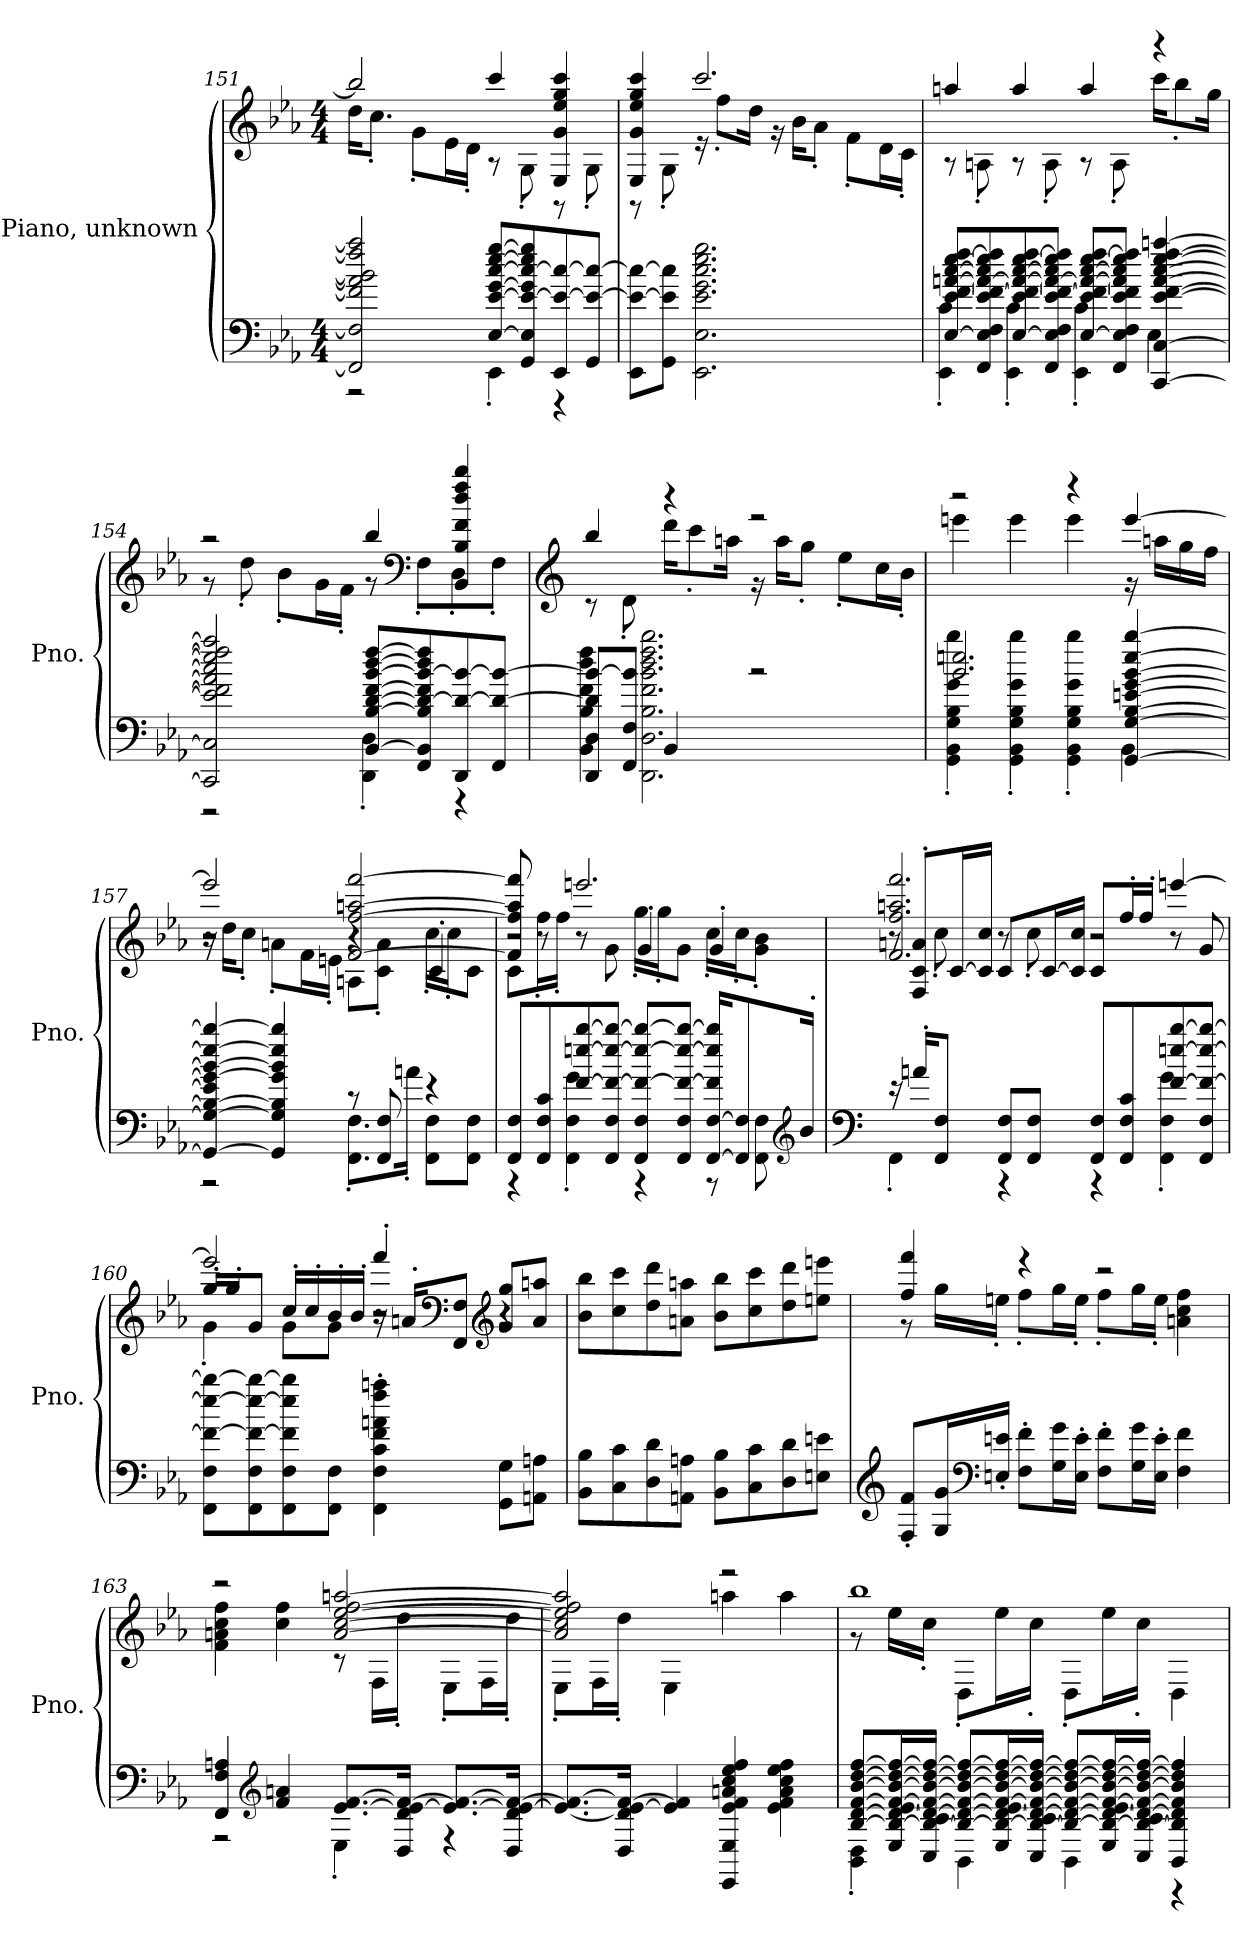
**kern	**kern
*part1	*part1
*staff2	*staff1
*I"Piano, unknown	*
*I'Pno.	*
!!LO:LB:g=z
*clefF4	*clefG2
*k[b-e-a-]	*k[b-e-a-]
*M4/4	*M4/4
=151	=151
*^	*^
2FF/] 2F/] 2f/] 2a-/] 2b/] 2ff/] 2aa-/]	2r	2bb/]	16dd\KL
.	.	.	8.cc'\J
.	.	.	8g'\L
.	.	.	16e-\L
.	.	.	16d'\JJ
[8E-/ [8e-/ [8g/ [8cc/ [8ee-/ [8gg/L	4EE-'\	4ccc/	8r
8GG/ 8E-/] 8e-/_ 8g/] 8cc/_ 8ee-/] 8gg/]	.	.	8G'\
8EE-/ 8e-/_ 8cc/_	4r	4E-/ 4g/ 4ee-/ 4gg/ 4ccc/	8r
8GG/ 8e-/_ 8cc/_J	.	.	8G'\
*v	*v	*	*
=152	=152	=152
8EE-\ 8e-\_ 8cc\_L	4E-/ 4g/ 4ee-/ 4gg/ 4ccc/	8r
8GG\ 8e-\] 8cc\]J	.	8G'\
2.EE-\ 2.E-\ 2.e-\ 2.g\ 2.cc\ 2.ee-\ 2.gg\	2.ccc/	16r
.	.	8ff'\L
.	.	16dd\Jk
.	.	16r
.	.	16b-\KL
.	.	8a-'\J
.	.	8f'\L
.	.	16d\L
.	.	16c'\JJ
=153	=153	=153
*^	*	*
[8E-/ [8e-/ [8f/ [8an/ [8cc/ [8ee-/ [8ff/L	4EE-\' 4c\'	4aan/	8r
8FF/ 8E-/] 8F/ 8e-/] 8f/_ 8a/_ 8cc/] 8ee-/] 8ff/]	.	.	8An'\
[8E-/ [8e-/ 8f/_ 8a/_ [8cc/ [8ee-/ [8ff/	4EE-\' 4c\'	4aa/	8r
8FF/ 8E-/] 8F/ 8e-/] 8f/_ 8a/_ 8cc/] 8ee-/] 8ff/]J	.	.	8A'\
[8E-/ [8e-/ 8f/_ 8a/_ [8cc/ [8ee-/ [8ff/L	4EE-\' 4c\'	4aa/	8r
8FF/ 8E-/] 8F/ 8e-/] 8f/] 8a/] 8cc/] 8ee-/] 8ff/]J	.	.	8A'\
[4CC/ [4C/ [4e-/ [4f/ [4a/ [4cc/ [4ee-/ [4ff/ [4aan/	4E-\	4r	16ccc\KL
.	.	.	8bb-'\
.	.	.	16gg\Jk
!!LO:LB:g=z	!!
=154	=154	=154	=154
2CC/] 2C/] 2e-/] 2f/] 2a/] 2cc/] 2ee-/] 2ff/] 2aa/]	2r	2r	8r
.	.	.	8dd'\
.	.	.	8b-'\L
.	.	.	16g\L
.	.	.	16f'\JJ
[8BB-/ [8B-/ [8d/ [8f/ [8b-/ [8dd/ [8ff/L	4DD\' 4D\'	4bb-/	8r
*	*	*clefF4	*
8FF/ 8BB-/] 8B-/] 8d/_ 8f/] 8b-/_ 8dd/] 8ff/]	.	.	8F'\L
8DD/ 8d/_ 8b-/_	4r	4BB-/ 4B-/ 4f/ 4dd/ 4ff/ 4bb-/	8D'\
8FF/ 8d/_ 8b-/_J	.	.	8F'\J
=155	=155	=155	=155
*	*	*clefG2	*
8DD/ 8D/ 8d/] 8b-/_L	4BB-\ 4B-\ 4f\ 4dd\ 4ff\	4bb-/	8r
8FF/ 8F/ 8b-/]J	.	.	8d'\
4BB-/	2.DD\ 2.D\ 2.B-\ 2.f\ 2.b-\ 2.dd\ 2.ff\ 2.bb-\	4r	16ddd\KL
.	.	.	8ccc'\
.	.	.	16aan\Jk
2r	.	2r	16r
.	.	.	16aa\KL
.	.	.	8gg'\J
.	.	.	8ee-'\L
.	.	.	16cc\L
.	.	.	16b-'\JJ
=156	=156	=156	=156
2.b-/ 2.een/	4GG\' 4BB-\' 4G\' 4B-\' 4g\' 4bb-\'	2r	4eeen\
.	4GG\' 4BB-\' 4G\' 4B-\' 4g\' 4bb-\'	.	4eee\
.	4GG\' 4BB-\' 4G\' 4B-\' 4g\' 4bb-\'	4r	4eee\
[4GG/ [4G/ [4B-/ [4en/ [4g/ [4b-/ [4ee/ [4bb-/	4BB-\	[4eee/	16r
.	.	.	16aan\LL
.	.	.	16gg\
.	.	.	16ff\JJ
!!LO:LB:g=z
=157	=157	=157	=157
*	*	*	*^
4GG/_ 4G/_ 4B-/_ 4e/] 4g/_ 4b-/_ 4ee/_ 4bb-/_	2r	2eee/]	16r	2r
.	.	.	16dd\KL	.
.	.	.	8cc'\J	.
4GG/] 4G/] 4B-/] 4g/] 4b-/] 4ee/] 4bb-/]	.	.	8an'\L	.
.	.	.	16f\L	.
.	.	.	16en'\JJ	.
8r	8.FF\' 8.F\'L	[2f/ [2ff/ [2aan/ [2fff/	8An\L	4r
8FF/ 8F/	.	.	8c\' 8a\'J	.
.	16an'\Jk	.	.	.
4r	8FF\ 8F\L	.	16cc'\LL	4c'/
.	.	.	16cc'\J	.
.	8FF\ 8F\J	.	8c\J	.
=158	=158	=158	=158	=158
8FF/ 8F/L	4r	8f/] 8ff/] 8aa/] 8fff/]	8c\L	2r
8FF/ 8F/ 8c/	.	8r	16ff'\L	.
.	.	.	16ff'\JJ	.
[8f/ [8een/ [8bb-/	4FF\' 4F\' 4g\'	2.eeen/	8r	.
8FF/ 8F/ 8f/_ 8ee/_ 8bb-/_J	.	.	8g\	.
8FF/ 8F/ 8f/_ 8ee/_ 8bb-/_L	4r	.	16gg'\LL	4g'/
.	.	.	16gg'\J	.
8FF/ 8F/ 8f/_ 8ee/_ 8bb-/_J	.	.	8g\J	.
[16FF/ [16F/ 16f/] 16ee/] 16bb-/]KL	8r	.	16cc'\LL	4g'/
8FF/] 8F/]	.	.	16cc'\J	.
.	8FF\ 8F\	.	8g\' 8b-\'J	.
*clefG2	*	*	*	*
16b-'/Jk	.	.	.	.
!!LO:PB:g=z	!!	!!
=159	=159	=159	=159	=159
*clefF4	*	*	*	*
16r	4FF'\	2.f/ 2.ff/ 2.aan/ 2.fff/	8r	8F/' 8c/' 8an/'L
16an'/KL	.	.	.	.
8FF/ 8F/J	.	.	8cc'\	[16c/L
.	.	.	.	16c/] 16cc/JJ
8FF/ 8F/L	4r	.	8r	8c/L
8FF/ 8F/J	.	.	8cc'\	[16c/L
.	.	.	.	16c/] 16cc/JJ
8FF/ 8F/L	4r	.	2r	8c/L
8FF/ 8F/ 8c/	.	.	.	16ff'/L
.	.	.	.	16ff'/JJ
[8f/ [8een/ [8bb-/	4FF\' 4F\' 4g\'	[4eeen/	.	8r
8FF/ 8F/ 8f/_ 8ee/_ 8bb-/_J	.	.	.	8g/
*v	*v	*	*	*
=160	=160	=160	=160
8FF\ 8F\ 8f\_ 8ee\_ 8bb-\_L	2eee/]	4g'\	16gg'/LL
.	.	.	16gg'/J
8FF\ 8F\ 8f\_ 8ee\_ 8bb-\_	.	.	8g/J
8FF\ 8F\ 8f\] 8ee\] 8bb-\]	.	8g\L	16cc'/LL
.	.	.	16cc'/
8FF\ 8F\J	.	8g\J	16b-'/
.	.	.	16b-'/JJ
4FF\' 4F\' 4c\' 4f\' 4an\' 4ff\' 4aan\'	4fff'/	2r	16r
.	.	.	16an'/KL
*	*clefF4	*	*
.	.	.	8FF/ 8F/J
*	*clefG2	*	*
8GG\ 8G\L	4r	.	8g/ 8gg/L
8AAn\ 8An\J	.	.	8a/ 8aan/J
*	*v	*v	*v
!!LO:LB:g=z
=161	=161
8BB-\ 8B-\L	8b-\ 8bb-\L
8C\ 8c\	8cc\ 8ccc\
8D\ 8d\	8dd\ 8ddd\
8AAn\ 8An\J	8an\ 8aan\J
8BB-\ 8B-\L	8b-\ 8bb-\L
8C\ 8c\	8cc\ 8ccc\
8D\ 8d\	8dd\ 8ddd\
8En\ 8en\J	8een\ 8eeen\J
=162	=162
*clefG2	*
*	*^
8F/' 8f/'L	4ff/ 4fff/	8r
16G/ 16g/L	.	16gg\LL
*clefF4	*	*
16En/' 16en/'JJ	.	16een'\JJ
8F\' 8f\'L	4r	8ff'\L
16G\ 16g\L	.	16gg\L
16E\' 16e\'JJ	.	16ee'\JJ
8F\' 8f\'L	2r	8ff'\L
16G\ 16g\L	.	16gg\L
16E\' 16e\'JJ	.	16ee'\JJ
4F\ 4f\	.	4an\ 4cc\ 4ff\
!!LO:LB:g=z	!!
=163	=163	=163
*^	*	*
4FF/ 4F/ 4An/	2r	2r	4f\ 4an\ 4cc\ 4ff\
*clefG2	*	*	*
4f/ 4an/	.	.	4cc\ 4ff\
[8.e-/ [8.f/L	4E-'\	[2a/ [2cc/ [2ee-/ [2ff/ [2aan/	8r
.	.	.	16F\LL
16D/ 16d/ 16e-/_ 16f/_Jk	.	.	16dd'\JJ
8.e-/_ 8.f/_L	4r	.	8E-'\L
.	.	.	16F\L
16D/ 16d/ 16e-/_ 16f/_Jk	.	.	16dd'\JJ
*v	*v	*	*
=164	=164	=164
8.e-/_ 8.f/_L	2a/] 2cc/] 2ee-/] 2ff/] 2aa/]	8E-'\L
.	.	16F\L
16D/ 16d/ 16e-/_ 16f/_Jk	.	16dd'\JJ
4e-/] 4f/]	.	4E-\
4EE-/ 4E-/ 4e-/ 4f/ 4an/ 4cc/ 4ee-/ 4ff/	2r	4aan\
4e-\ 4f\ 4a\ 4cc\ 4ee-\ 4ff\	.	4aa\
!!LO:LB:g=z	!!
=165	=165	=165
*^	*	*
[8B-/ [8d/ [8f/ [8b-/ [8dd/ [8ff/L	4BB-\' 4D\'	1bb-	8r
16E-/ 16B-/_ 16d/_ 16e-/ 16f/_ 16b-/_ 16dd/_ 16ff/_L	.	.	16ee-\LL
16C/ 16B-/_ 16c/ 16d/_ 16f/_ 16b-/_ 16dd/_ 16ff/_JJ	.	.	16cc'\JJ
8B-/_ 8d/_ 8f/_ 8b-/_ 8dd/_ 8ff/_L	4BB-\	.	8D'\L
16E-/ 16B-/_ 16d/_ 16e-/ 16f/_ 16b-/_ 16dd/_ 16ff/_L	.	.	16ee-\L
16C/ 16B-/_ 16c/ 16d/_ 16f/_ 16b-/_ 16dd/_ 16ff/_JJ	.	.	16cc'\JJ
8B-/_ 8d/_ 8f/_ 8b-/_ 8dd/_ 8ff/_L	4BB-\	.	8D'\L
16E-/ 16B-/_ 16d/_ 16e-/ 16f/_ 16b-/_ 16dd/_ 16ff/_L	.	.	16ee-\L
16C/ 16B-/_ 16c/ 16d/_ 16f/_ 16b-/_ 16dd/_ 16ff/_JJ	.	.	16cc'\JJ
4BB-/ 4B-/] 4d/] 4f/] 4b-/] 4dd/] 4ff/]	4r	.	4D\
*v	*v	*	*
*	*v	*v
=	=
*-	*-
